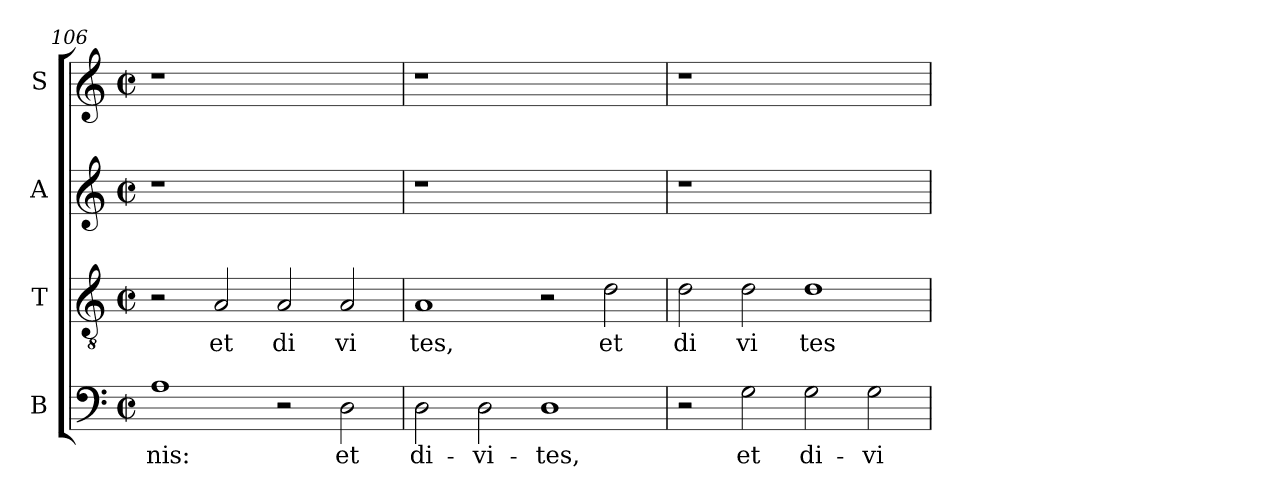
**kern	**text	**kern	**text	**kern	**kern
*part4	*part4	*part3	*part3	*part2	*part1
*staff4	*staff4	*staff3	*staff3	*staff2	*staff1
*I"B	*	*I"T	*	*I"A	*I"S
*I'B	*	*I'T	*	*I'A	*I'S
*clefF4	*	*clefGv2	*	*clefG2	*clefG2
*k[]	*	*k[]	*	*k[]	*k[]
*C:	*	*C:	*	*C:	*C:
*M2/2	*	*M2/2	*	*M2/2	*M2/2
*met(c|)	*	*met(c|)	*	*met(c|)	*met(c|)
=106	=106	=106	=106	=106	=106
!	!LO:LY:b:cj	!	!	!	!
1A	-nis:	2r	.	1r	1r
!	!	!	!LO:LY:b:cj	!	!
.	.	2A/	et	.	.
!	!	!	!LO:LY:b:cj	!	!
2r	.	2A/	di	1ryy	1ryy
!	!LO:LY:b:cj	!	!LO:LY:b:cj	!	!
2D\	et	2A/	vi	.	.
=107	=107	=107	=107	=107	=107
!	!LO:LY:b:cj	!	!LO:LY:b:cj	!	!
2D\	di-	1A	tes,	1r	1r
!	!LO:LY:b:cj	!	!	!	!
2D\	-vi-	.	.	.	.
!	!LO:LY:b:cj	!	!	!	!
1D	-tes,	2r	.	1ryy	1ryy
!	!	!	!LO:LY:b:cj	!	!
.	.	2d\	et	.	.
!!LO:PB:g=z
=108	=108	=108	=108	=108	=108
!	!	!	!LO:LY:b:cj	!	!
2r	.	2d\	di	1r	1r
!	!LO:LY:b:cj	!	!LO:LY:b:cj	!	!
2G\	et	2d\	vi	.	.
!	!LO:LY:b:cj	!	!LO:LY:b:cj	!	!
2G\	di-	1d	tes	1ryy	1ryy
!	!LO:LY:b:cj	!	!	!	!
2G\	-vi-	.	.	.	.
=	=	=	=	=	=
*-	*-	*-	*-	*-	*-
